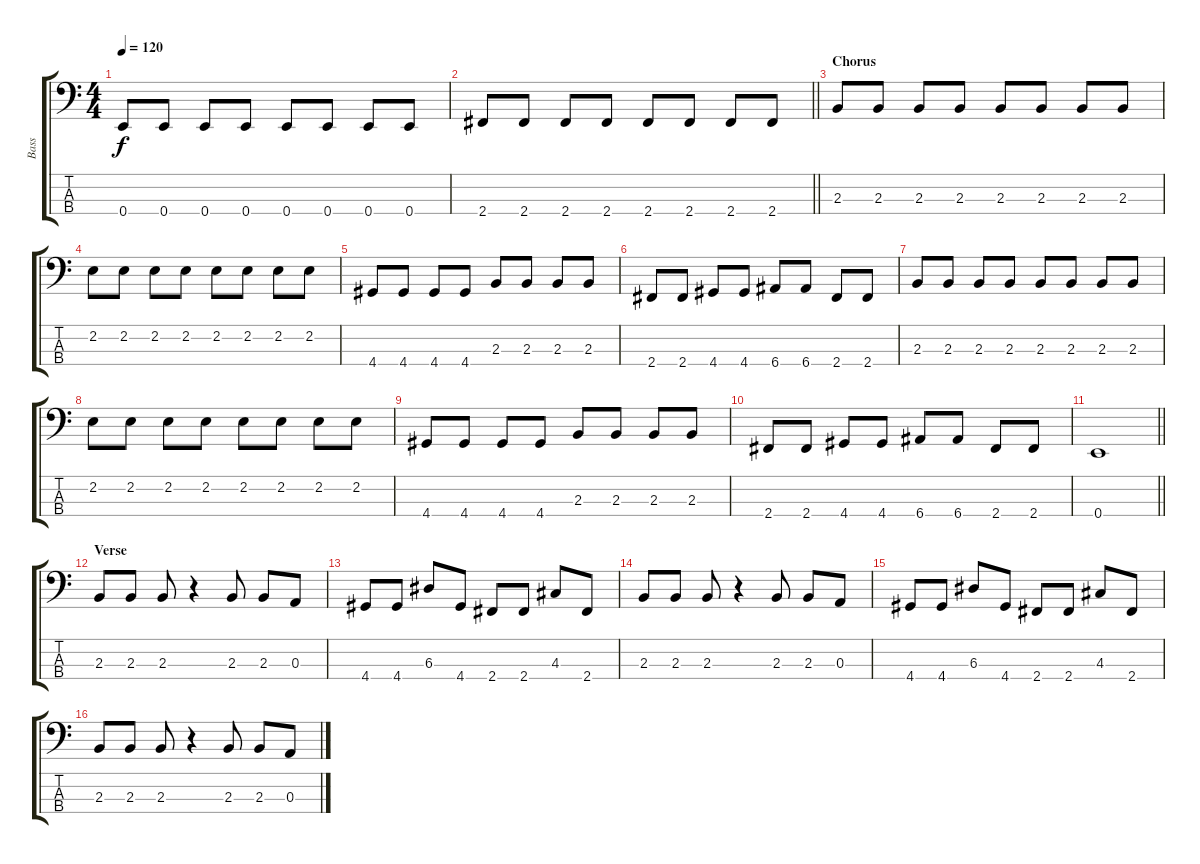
\track ("Bass" "Bass") {instrument electricbasspick}
\staff {score tabs}
\tuning (G2 D2 A1 E1) {hide}
\ts (4 4)
\tempo 120
\clef f4
\ks c
0.4.8{dy f} 0.4.8 0.4.8 0.4.8 0.4.8 0.4.8 0.4.8 0.4.8 |
\barLineRight lightlight
2.4.8 2.4.8 2.4.8 2.4.8 2.4.8 2.4.8 2.4.8 2.4.8 |
\section ("" "Chorus")
2.3.8 2.3.8 2.3.8 2.3.8 2.3.8 2.3.8 2.3.8 2.3.8 |
2.2.8 2.2.8 2.2.8 2.2.8 2.2.8 2.2.8 2.2.8 2.2.8 |
4.4.8 4.4.8 4.4.8 4.4.8 2.3.8 2.3.8 2.3.8 2.3.8 |
2.4.8 2.4.8 4.4.8 4.4.8 6.4.8 6.4.8 2.4.8 2.4.8 |
2.3.8 2.3.8 2.3.8 2.3.8 2.3.8 2.3.8 2.3.8 2.3.8 |
2.2.8 2.2.8 2.2.8 2.2.8 2.2.8 2.2.8 2.2.8 2.2.8 |
4.4.8 4.4.8 4.4.8 4.4.8 2.3.8 2.3.8 2.3.8 2.3.8 |
2.4.8 2.4.8 4.4.8 4.4.8 6.4.8 6.4.8 2.4.8 2.4.8 |
\barLineRight lightlight
0.4.1 |
\section ("" "Verse")
2.3.8 2.3.8 2.3.8 r.4 2.3.8 2.3.8 0.3.8 |
4.4.8 4.4.8 6.3.8 4.4.8 2.4.8 2.4.8 4.3.8 2.4.8 |
2.3.8 2.3.8 2.3.8 r.4 2.3.8 2.3.8 0.3.8 |
4.4.8 4.4.8 6.3.8 4.4.8 2.4.8 2.4.8 4.3.8 2.4.8 |
2.3.8 2.3.8 2.3.8 r.4 2.3.8 2.3.8 0.3.8
